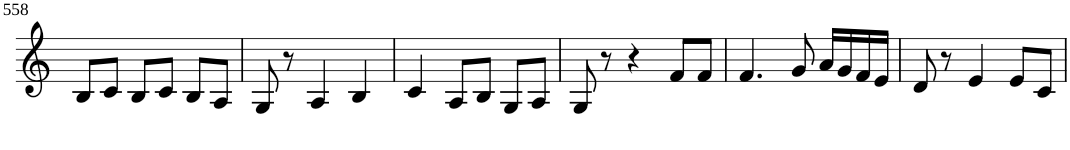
**kern
*part1
*staff1
*I"Violin
!!LO:PB:g=z
*clefG2
*k[]
*M3/4
=558
8B/L
8c/J
8B/L
8c/J
8B/L
8A/J
=559
8G/
8r
4A/
4B/
=560
4c/
8A/L
8B/J
8G/L
8A/J
=561
8G/
8r
4r
8f/L
8f/J
=562
4.f/
8g/
16a/LL
16g/
16f/
16e/JJ
=563
8d/
8r
4e/
8e/L
8c/J
=
*-
